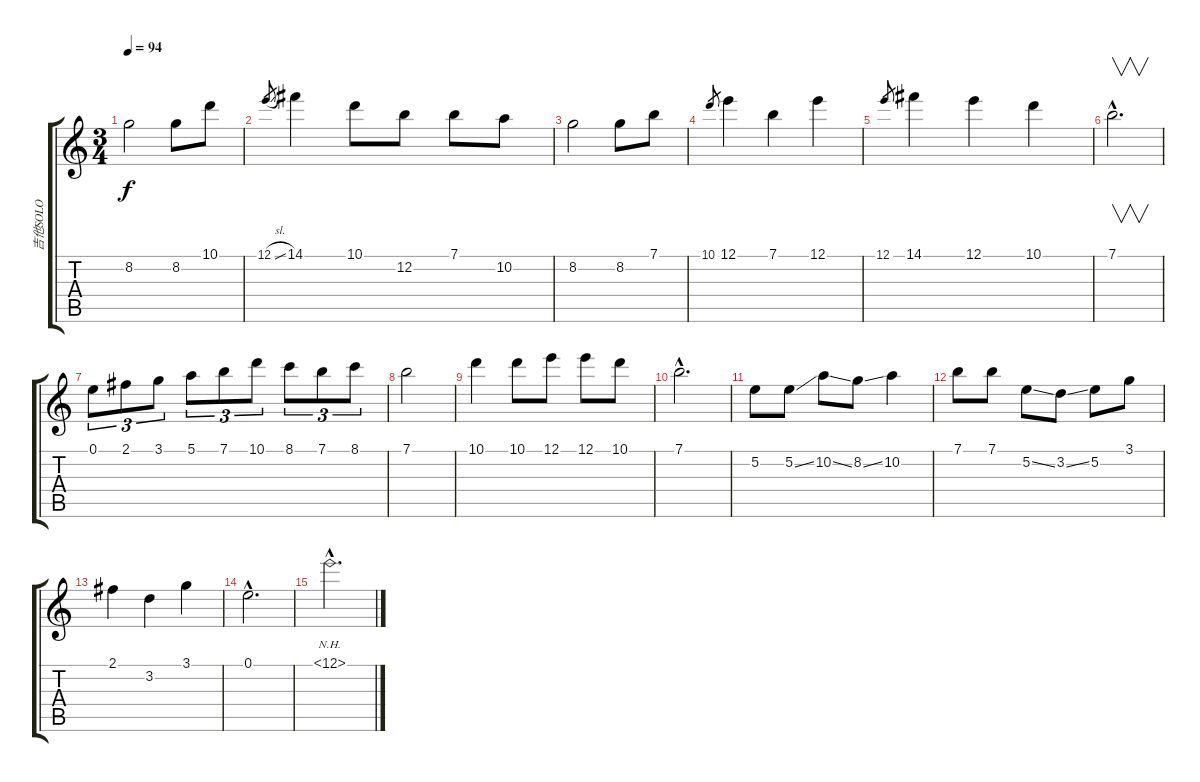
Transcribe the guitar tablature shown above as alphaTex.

\track ("吉他SOLO" "吉他SOLO") {instrument acousticguitarsteel}
\staff {score tabs}
\tuning (E4 B3 G3 D3 A2 E2) {hide}
\ts (3 4)
\tempo 94
\clef g2
\ks c
8.2.2{dy f} 8.2.8 10.1.8 |
12.1{sl}.8{gr} 14.1.4 10.1.8 12.2.8 7.1.8 10.2.8 |
8.2.2 8.2.8 7.1.8 |
10.1.8{gr} 12.1.4 7.1.4 12.1.4 |
12.1.8{gr} 14.1.4 12.1.4 10.1.4 |
7.1{hac}.2{v d} |
0.1.8{tu (3 2)} 2.1.8{tu (3 2)} 3.1.8{tu (3 2)} 5.1.8{tu (3 2)} 7.1.8{tu (3 2)} 10.1.8{tu (3 2)} 8.1.8{tu (3 2)} 7.1.8{tu (3 2)} 8.1.8{tu (3 2)} |
7.1.2 |
10.1.4 10.1.8 12.1.8 12.1.8 10.1.8 |
7.1{hac}.2{d} |
5.2.8 5.2{ss}.8 10.2{ss}.8 8.2{ss}.8 10.2.4 |
7.1.8 7.1.8 5.2{ss}.8 3.2{ss}.8 5.2.8 3.1.8 |
2.1.4 3.2.4 3.1.4 |
0.1{hac}.2{d} |
12.1{nh hac}.2{d}
